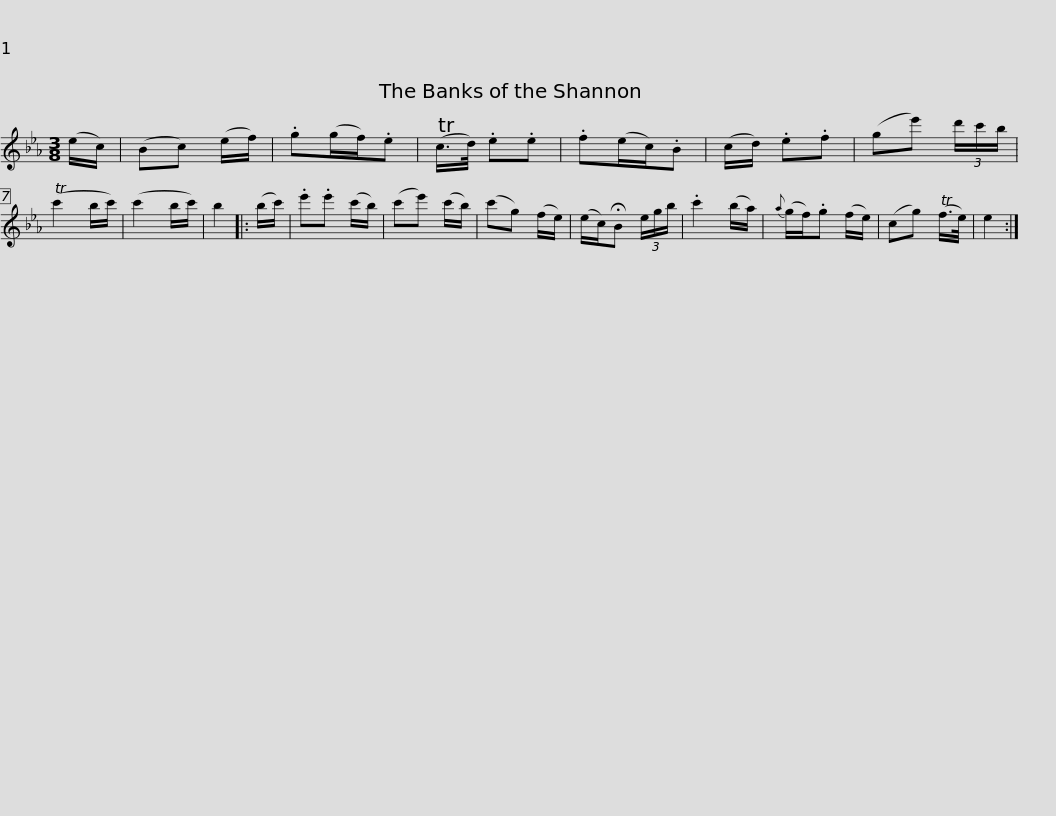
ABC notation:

X:1
L:1/8
M:3/8
I:linebreak $
K:Eb
V:1 treble
V:1
 (e/c/) | (Bc) (e/f/) | .g(g/f/).e | (Tc/>d/) .e.e | .f(e/c/).B | %5
 (c/d/) .e.f | (ge') (3d'/c'/b/ | (Tc'2 b/c'/) | (c'2 b/c'/) | b2 |: %10
 (b/c'/) |$ .e'.e' (c'/b/) | (c'e') (c'/b/) | (c'g) (f/e/) | (e/c/)!fermata!B (3e/g/b/ | %15
 .c'2 (b/a/) |{a} (g/f/).g (f/e/) | (cg) (Tf/>e/) | e2 :| %19
